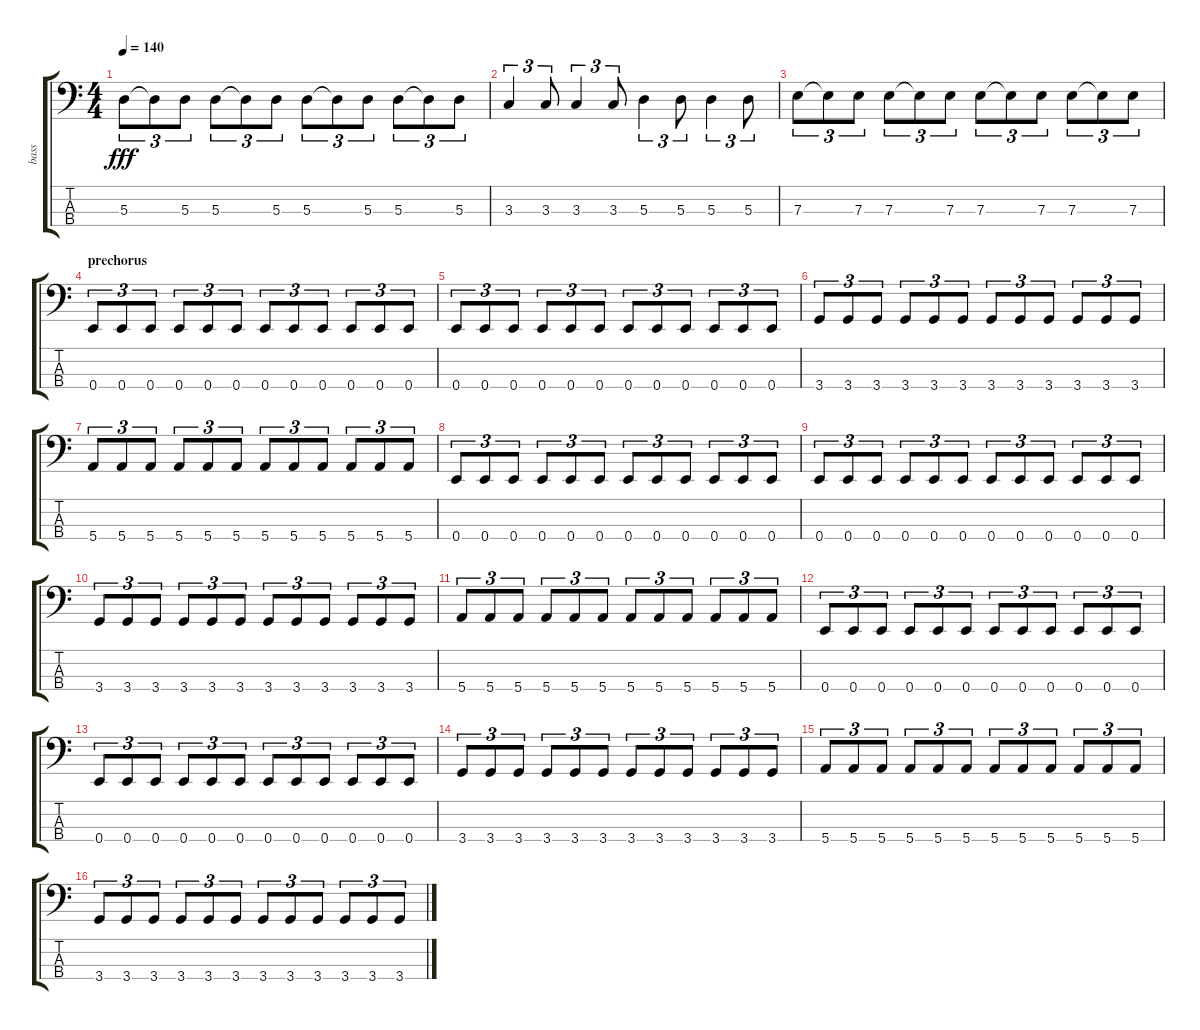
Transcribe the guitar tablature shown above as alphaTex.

\track ("bass" "bass") {instrument electricbassfinger}
\staff {score tabs}
\tuning (G2 D2 A1 E1) {hide}
\ts (4 4)
\tempo 140
\clef f4
\ks c
5.3.8{tu (3 2) dy fff} 5.3{t}.8{tu (3 2)} 5.3.8{tu (3 2)} 5.3.8{tu (3 2)} 5.3{t}.8{tu (3 2)} 5.3.8{tu (3 2)} 5.3.8{tu (3 2)} 5.3{t}.8{tu (3 2)} 5.3.8{tu (3 2)} 5.3.8{tu (3 2)} 5.3{t}.8{tu (3 2)} 5.3.8{tu (3 2)} |
3.3.4{tu (3 2)} 3.3.8{tu (3 2)} 3.3.4{tu (3 2)} 3.3.8{tu (3 2)} 5.3.4{tu (3 2)} 5.3.8{tu (3 2)} 5.3.4{tu (3 2)} 5.3.8{tu (3 2)} |
7.3.8{tu (3 2)} 7.3{t}.8{tu (3 2)} 7.3.8{tu (3 2)} 7.3.8{tu (3 2)} 7.3{t}.8{tu (3 2)} 7.3.8{tu (3 2)} 7.3.8{tu (3 2)} 7.3{t}.8{tu (3 2)} 7.3.8{tu (3 2)} 7.3.8{tu (3 2)} 7.3{t}.8{tu (3 2)} 7.3.8{tu (3 2)} |
\section ("" "prechorus")
0.4.8{tu (3 2)} 0.4.8{tu (3 2)} 0.4.8{tu (3 2)} 0.4.8{tu (3 2)} 0.4.8{tu (3 2)} 0.4.8{tu (3 2)} 0.4.8{tu (3 2)} 0.4.8{tu (3 2)} 0.4.8{tu (3 2)} 0.4.8{tu (3 2)} 0.4.8{tu (3 2)} 0.4.8{tu (3 2)} |
0.4.8{tu (3 2)} 0.4.8{tu (3 2)} 0.4.8{tu (3 2)} 0.4.8{tu (3 2)} 0.4.8{tu (3 2)} 0.4.8{tu (3 2)} 0.4.8{tu (3 2)} 0.4.8{tu (3 2)} 0.4.8{tu (3 2)} 0.4.8{tu (3 2)} 0.4.8{tu (3 2)} 0.4.8{tu (3 2)} |
3.4.8{tu (3 2)} 3.4.8{tu (3 2)} 3.4.8{tu (3 2)} 3.4.8{tu (3 2)} 3.4.8{tu (3 2)} 3.4.8{tu (3 2)} 3.4.8{tu (3 2)} 3.4.8{tu (3 2)} 3.4.8{tu (3 2)} 3.4.8{tu (3 2)} 3.4.8{tu (3 2)} 3.4.8{tu (3 2)} |
5.4.8{tu (3 2)} 5.4.8{tu (3 2)} 5.4.8{tu (3 2)} 5.4.8{tu (3 2)} 5.4.8{tu (3 2)} 5.4.8{tu (3 2)} 5.4.8{tu (3 2)} 5.4.8{tu (3 2)} 5.4.8{tu (3 2)} 5.4.8{tu (3 2)} 5.4.8{tu (3 2)} 5.4.8{tu (3 2)} |
0.4.8{tu (3 2)} 0.4.8{tu (3 2)} 0.4.8{tu (3 2)} 0.4.8{tu (3 2)} 0.4.8{tu (3 2)} 0.4.8{tu (3 2)} 0.4.8{tu (3 2)} 0.4.8{tu (3 2)} 0.4.8{tu (3 2)} 0.4.8{tu (3 2)} 0.4.8{tu (3 2)} 0.4.8{tu (3 2)} |
0.4.8{tu (3 2)} 0.4.8{tu (3 2)} 0.4.8{tu (3 2)} 0.4.8{tu (3 2)} 0.4.8{tu (3 2)} 0.4.8{tu (3 2)} 0.4.8{tu (3 2)} 0.4.8{tu (3 2)} 0.4.8{tu (3 2)} 0.4.8{tu (3 2)} 0.4.8{tu (3 2)} 0.4.8{tu (3 2)} |
3.4.8{tu (3 2)} 3.4.8{tu (3 2)} 3.4.8{tu (3 2)} 3.4.8{tu (3 2)} 3.4.8{tu (3 2)} 3.4.8{tu (3 2)} 3.4.8{tu (3 2)} 3.4.8{tu (3 2)} 3.4.8{tu (3 2)} 3.4.8{tu (3 2)} 3.4.8{tu (3 2)} 3.4.8{tu (3 2)} |
5.4.8{tu (3 2)} 5.4.8{tu (3 2)} 5.4.8{tu (3 2)} 5.4.8{tu (3 2)} 5.4.8{tu (3 2)} 5.4.8{tu (3 2)} 5.4.8{tu (3 2)} 5.4.8{tu (3 2)} 5.4.8{tu (3 2)} 5.4.8{tu (3 2)} 5.4.8{tu (3 2)} 5.4.8{tu (3 2)} |
0.4.8{tu (3 2)} 0.4.8{tu (3 2)} 0.4.8{tu (3 2)} 0.4.8{tu (3 2)} 0.4.8{tu (3 2)} 0.4.8{tu (3 2)} 0.4.8{tu (3 2)} 0.4.8{tu (3 2)} 0.4.8{tu (3 2)} 0.4.8{tu (3 2)} 0.4.8{tu (3 2)} 0.4.8{tu (3 2)} |
0.4.8{tu (3 2)} 0.4.8{tu (3 2)} 0.4.8{tu (3 2)} 0.4.8{tu (3 2)} 0.4.8{tu (3 2)} 0.4.8{tu (3 2)} 0.4.8{tu (3 2)} 0.4.8{tu (3 2)} 0.4.8{tu (3 2)} 0.4.8{tu (3 2)} 0.4.8{tu (3 2)} 0.4.8{tu (3 2)} |
3.4.8{tu (3 2)} 3.4.8{tu (3 2)} 3.4.8{tu (3 2)} 3.4.8{tu (3 2)} 3.4.8{tu (3 2)} 3.4.8{tu (3 2)} 3.4.8{tu (3 2)} 3.4.8{tu (3 2)} 3.4.8{tu (3 2)} 3.4.8{tu (3 2)} 3.4.8{tu (3 2)} 3.4.8{tu (3 2)} |
5.4.8{tu (3 2)} 5.4.8{tu (3 2)} 5.4.8{tu (3 2)} 5.4.8{tu (3 2)} 5.4.8{tu (3 2)} 5.4.8{tu (3 2)} 5.4.8{tu (3 2)} 5.4.8{tu (3 2)} 5.4.8{tu (3 2)} 5.4.8{tu (3 2)} 5.4.8{tu (3 2)} 5.4.8{tu (3 2)} |
3.4.8{tu (3 2)} 3.4.8{tu (3 2)} 3.4.8{tu (3 2)} 3.4.8{tu (3 2)} 3.4.8{tu (3 2)} 3.4.8{tu (3 2)} 3.4.8{tu (3 2)} 3.4.8{tu (3 2)} 3.4.8{tu (3 2)} 3.4.8{tu (3 2)} 3.4.8{tu (3 2)} 3.4.8{tu (3 2)}
